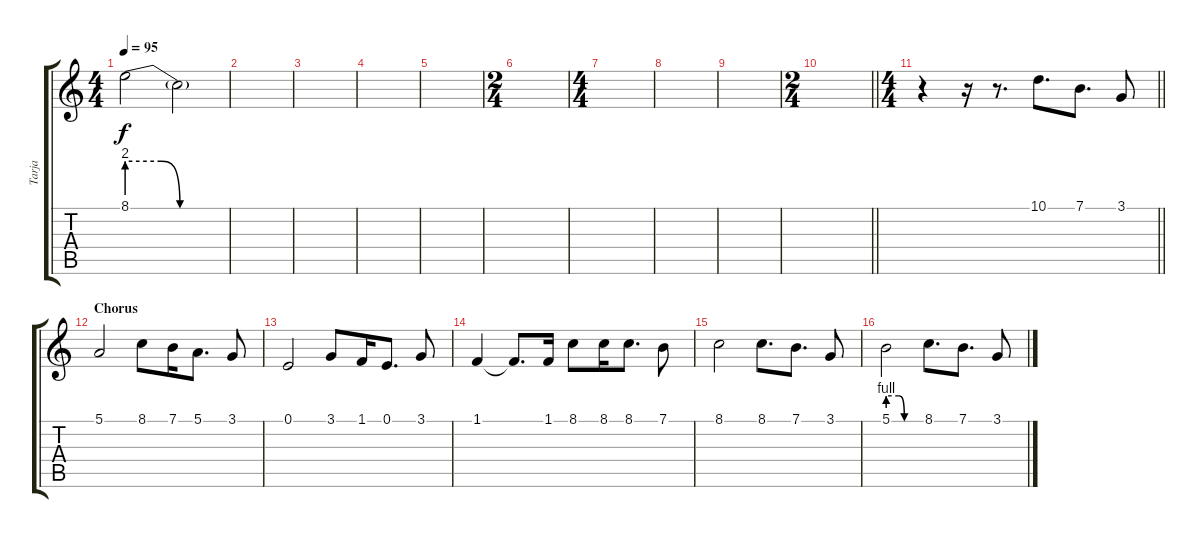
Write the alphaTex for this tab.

\track ("Tarja" "Tarja") {instrument panflute}
\staff {score tabs}
\tuning (E4 B3 G3 D3 A2 E2) {hide}
\ts (4 4)
\tempo 95
\clef g2
\ks c
8.1{be (custom 0 8 20 8 31 0 60 0)}.2{dy f} 8.1{t}.2 |
|
|
|
|
\ts (2 4)
|
\ts (4 4)
|
|
|
\ts (2 4)
\barLineRight lightlight
|
\ts (4 4)
\barLineRight lightlight
r.4 r.16 r.8{d} 10.1.8{d} 7.1.8{d} 3.1.8 |
\section ("" "Chorus")
5.1.2 8.1.8 7.1.16 5.1.8{d} 3.1.8 |
0.1.2 3.1.8 1.1.16 0.1.8{d} 3.1.8 |
1.1.4 1.1{t}.8{d} 1.1.16 8.1.8 8.1.16 8.1.8{d} 7.1.8 |
8.1.2 8.1.8{d} 7.1.8{d} 3.1.8 |
5.1{be (custom 0 4 20 4 30 0 60 0)}.2 8.1.8{d} 7.1.8{d} 3.1.8
